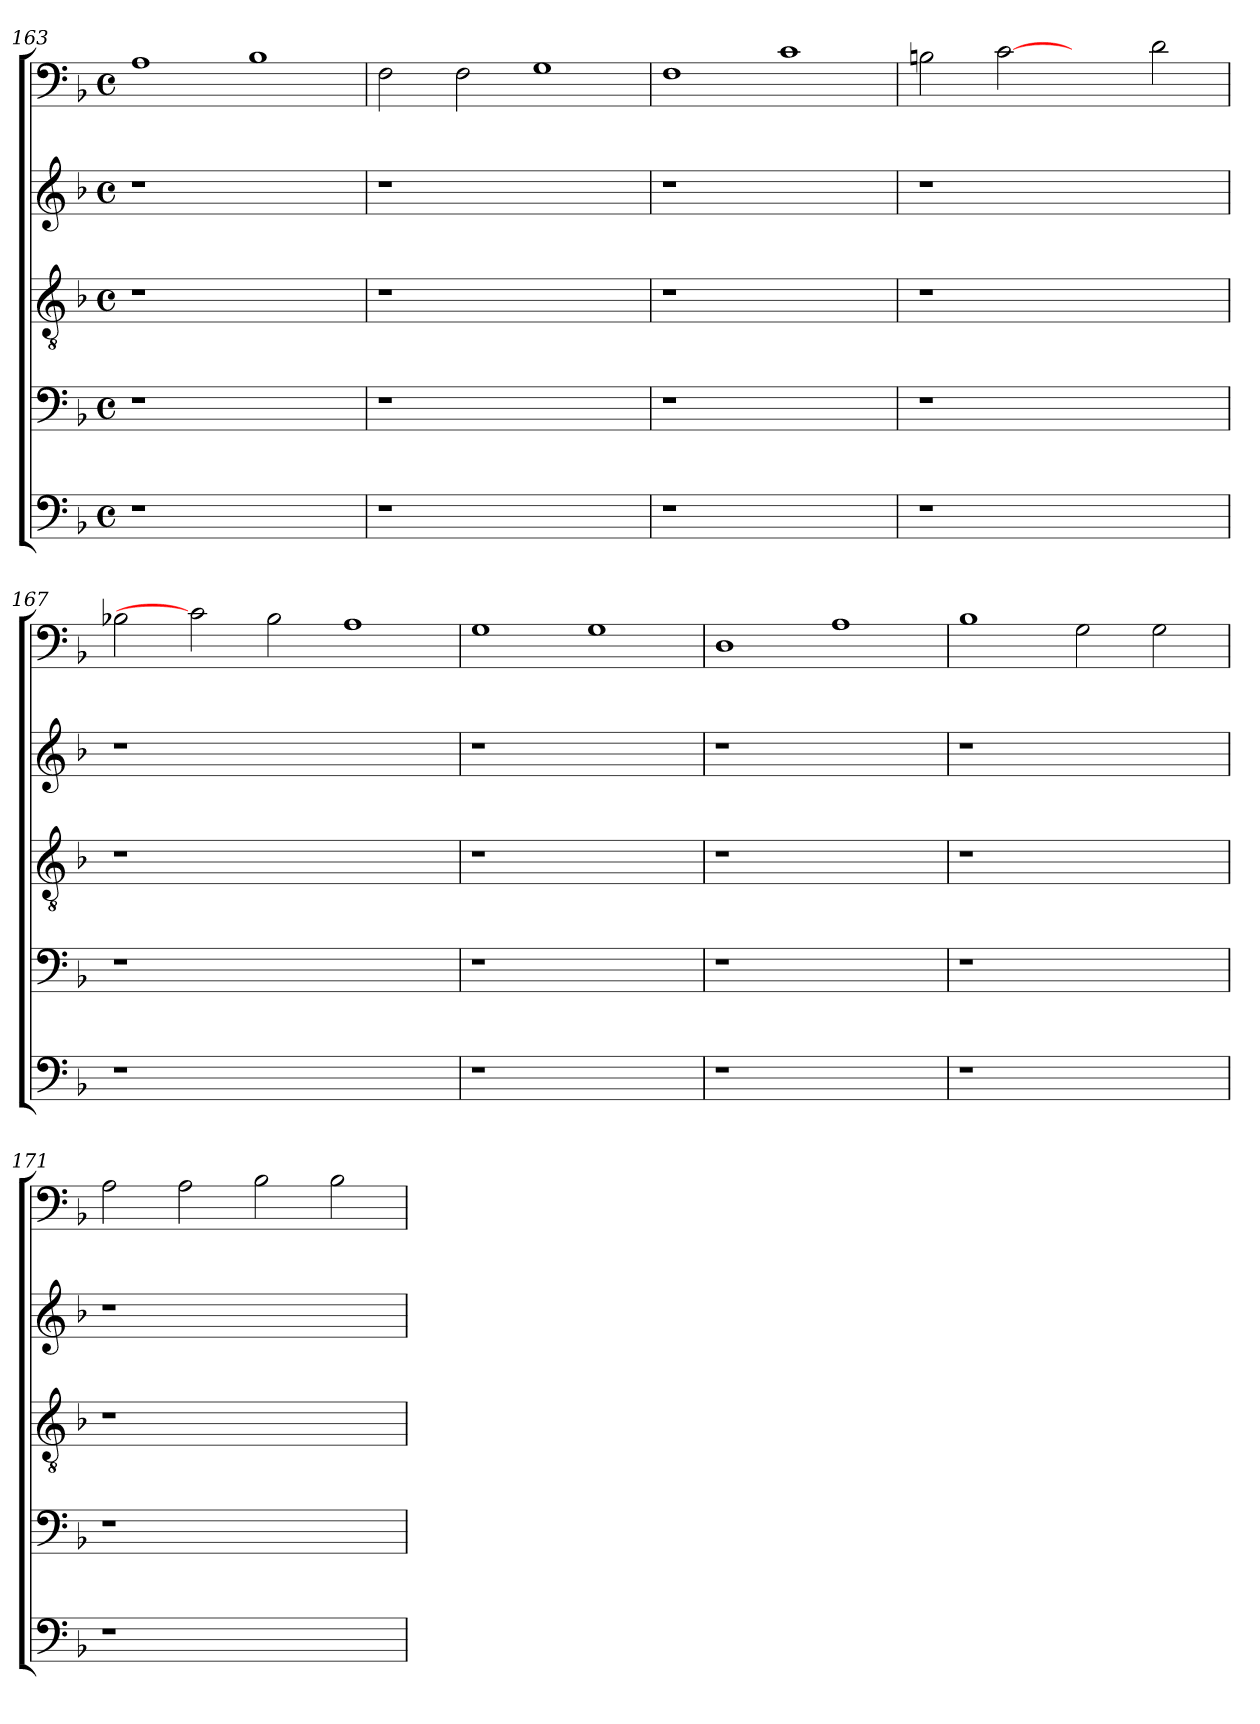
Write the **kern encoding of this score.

**kern	**kern	**kern	**kern	**kern
*part5	*part4	*part3	*part2	*part1
*staff5	*staff4	*staff3	*staff2	*staff1
*clefF4	*clefF4	*clefGv2	*clefG2	*clefF4
*	*ITrd-3c-5	*ITrd-3c-5	*ITrd-3c-5	*ITrd-3c-5
*k[b-]	*k[b-e-]	*k[b-e-]	*k[b-e-]	*k[b-e-]
*F:	*B-:	*B-:	*B-:	*B-:
*M4/4	*M4/4	*M4/4	*M4/4	*M4/4
*met(c)	*met(c)	*met(c)	*met(c)	*met(c)
=163	=163	=163	=163	=163
1r	1r	1r	1r	1d
1ryy	1ryy	1ryy	1ryy	1e-
=164	=164	=164	=164	=164
1r	1r	1r	1r	2B-\
.	.	.	.	2B-\
1ryy	1ryy	1ryy	1ryy	1c
=165	=165	=165	=165	=165
1r	1r	1r	1r	1B-
1ryy	1ryy	1ryy	1ryy	1f
!!LO:LB:g=z
=166	=166	=166	=166	=166
1r	1r	1r	1r	2en\
.	.	.	.	[2f
1ryy	1ryy	1ryy	1ryy	2ryy
.	.	.	.	2g\
=167	=167	=167	=167	=167
1r	1r	1r	1r	2e-X\
.	.	.	.	2f]
1.ryy	1.ryy	1.ryy	1.ryy	2e-\
.	.	.	.	1d
=168	=168	=168	=168	=168
1r	1r	1r	1r	1c
1ryy	1ryy	1ryy	1ryy	1c
=169	=169	=169	=169	=169
1r	1r	1r	1r	1G
1ryy	1ryy	1ryy	1ryy	1d
!!LO:LB:g=z
=170	=170	=170	=170	=170
1r	1r	1r	1r	1e-
1ryy	1ryy	1ryy	1ryy	2c\
.	.	.	.	2c\
=171	=171	=171	=171	=171
1r	1r	1r	1r	2d\
.	.	.	.	2d\
1ryy	1ryy	1ryy	1ryy	2e-\
.	.	.	.	2e-\
=	=	=	=	=
*-	*-	*-	*-	*-
